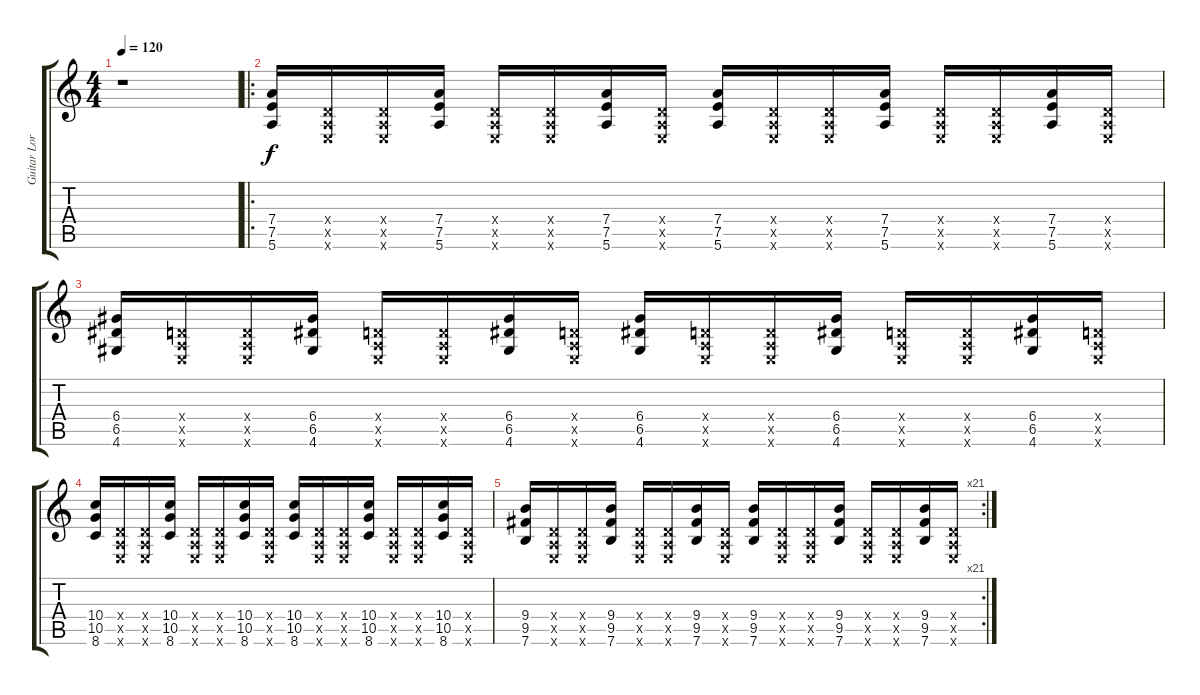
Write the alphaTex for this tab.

\track ("Guitar Loran" "Guitar Lor") {instrument overdrivenguitar}
\staff {score tabs}
\tuning (E4 B3 G3 D3 A2 E2) {hide}
\ts (4 4)
\tempo 120
\clef g2
\ks c
r.1{dy f instrument overdrivenguitar} |
\ro
(7.4 7.5 5.6).16 (0.4{x} 0.5{x} 0.6{x}).16 (0.4{x} 0.5{x} 0.6{x}).16 (7.4 7.5 5.6).16 (0.4{x} 0.5{x} 0.6{x}).16 (0.4{x} 0.5{x} 0.6{x}).16 (7.4 7.5 5.6).16 (0.4{x} 0.5{x} 0.6{x}).16 (7.4 7.5 5.6).16 (0.4{x} 0.5{x} 0.6{x}).16 (0.4{x} 0.5{x} 0.6{x}).16 (7.4 7.5 5.6).16 (0.4{x} 0.5{x} 0.6{x}).16 (0.4{x} 0.5{x} 0.6{x}).16 (7.4 7.5 5.6).16 (0.4{x} 0.5{x} 0.6{x}).16 |
(6.4 6.5 4.6).16 (0.4{x} 0.5{x} 0.6{x}).16 (0.4{x} 0.5{x} 0.6{x}).16 (6.4 6.5 4.6).16 (0.4{x} 0.5{x} 0.6{x}).16 (0.4{x} 0.5{x} 0.6{x}).16 (6.4 6.5 4.6).16 (0.4{x} 0.5{x} 0.6{x}).16 (6.4 6.5 4.6).16 (0.4{x} 0.5{x} 0.6{x}).16 (0.4{x} 0.5{x} 0.6{x}).16 (6.4 6.5 4.6).16 (0.4{x} 0.5{x} 0.6{x}).16 (0.4{x} 0.5{x} 0.6{x}).16 (6.4 6.5 4.6).16 (0.4{x} 0.5{x} 0.6{x}).16 |
(10.4 10.5 8.6).16 (0.4{x} 0.5{x} 0.6{x}).16 (0.4{x} 0.5{x} 0.6{x}).16 (10.4 10.5 8.6).16 (0.4{x} 0.5{x} 0.6{x}).16 (0.4{x} 0.5{x} 0.6{x}).16 (10.4 10.5 8.6).16 (0.4{x} 0.5{x} 0.6{x}).16 (10.4 10.5 8.6).16 (0.4{x} 0.5{x} 0.6{x}).16 (0.4{x} 0.5{x} 0.6{x}).16 (10.4 10.5 8.6).16 (0.4{x} 0.5{x} 0.6{x}).16 (0.4{x} 0.5{x} 0.6{x}).16 (10.4 10.5 8.6).16 (0.4{x} 0.5{x} 0.6{x}).16 |
\rc 21
(9.4 9.5 7.6).16 (0.4{x} 0.5{x} 0.6{x}).16 (0.4{x} 0.5{x} 0.6{x}).16 (9.4 9.5 7.6).16 (0.4{x} 0.5{x} 0.6{x}).16 (0.4{x} 0.5{x} 0.6{x}).16 (9.4 9.5 7.6).16 (0.4{x} 0.5{x} 0.6{x}).16 (9.4 9.5 7.6).16 (0.4{x} 0.5{x} 0.6{x}).16 (0.4{x} 0.5{x} 0.6{x}).16 (9.4 9.5 7.6).16 (0.4{x} 0.5{x} 0.6{x}).16 (0.4{x} 0.5{x} 0.6{x}).16 (9.4 9.5 7.6).16 (0.4{x} 0.5{x} 0.6{x}).16
